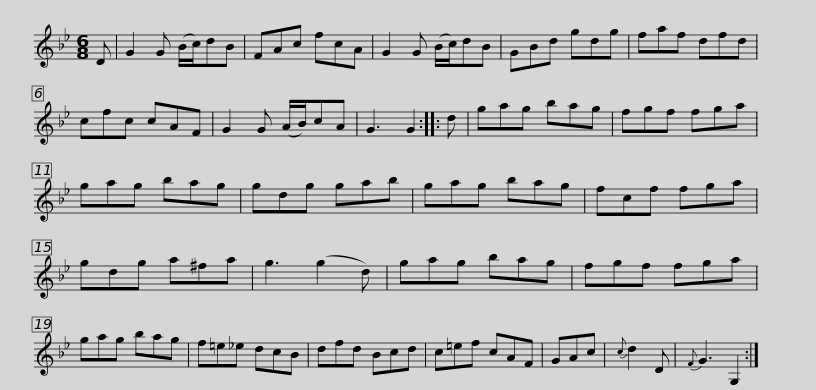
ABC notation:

X:1
L:1/8
M:6/8
I:linebreak $
K:Gmin
V:1 treble
V:1
 D | G2 G (B/c/)dB | FAc fcA | G2 G (B/c/)dB | GBd gdg | %5
 faf dfd | cfc cAF | G2 G (A/B/)cA |$ G3 G2 :: d | %10
 gag bag | fgf fga | gag bag | gdg gab | gag bag |$ %15
 fcf fga | gdg a^fa | g3 (g2 d) | gag bag | fgf fga | %20
 gag bag | f=e_e dcB |$ dfd Bcd | c=ef cAF | GAc | %25
{c} d2 D |{F} G3 G,2 :| %27
